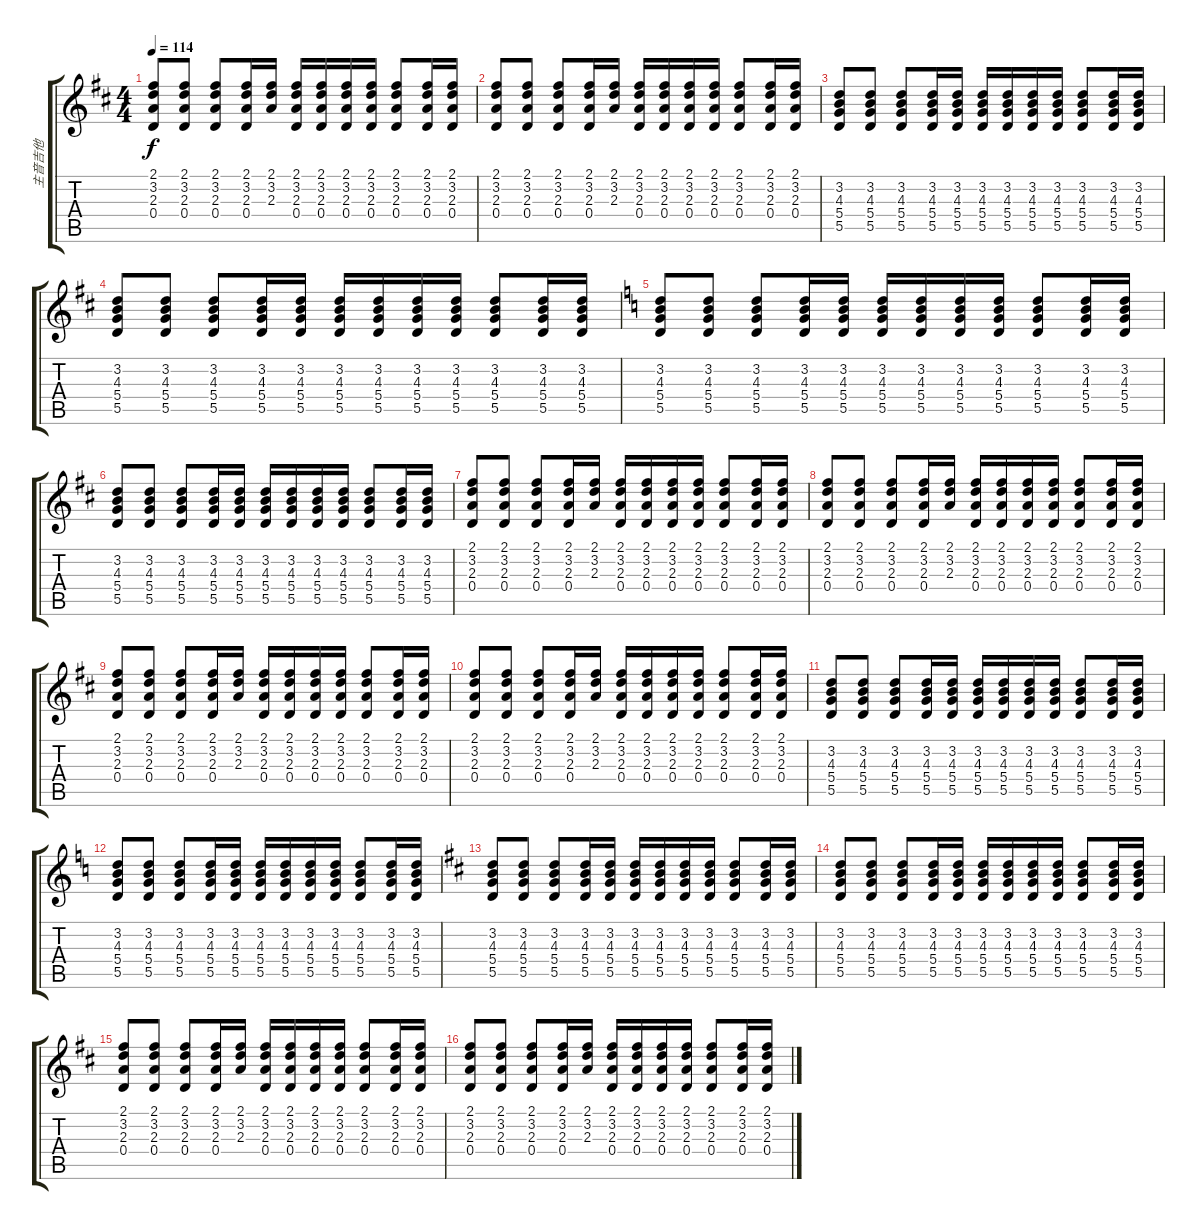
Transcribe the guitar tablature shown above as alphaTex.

\track ("主音吉他" "主音吉他") {instrument acousticguitarsteel}
\staff {score tabs}
\tuning (E4 B3 G3 D3 A2 E2) {hide}
\ts (4 4)
\tempo 114
\clef g2
\ks d
(2.1 3.2 2.3 0.4).8{dy f} (2.1 3.2 2.3 0.4).8 (2.1 3.2 2.3 0.4).8 (2.1 3.2 2.3 0.4).16 (2.1 3.2 2.3).16 (2.1 3.2 2.3 0.4).16 (2.1 3.2 2.3 0.4).16 (2.1 3.2 2.3 0.4).16 (2.1 3.2 2.3 0.4).16 (2.1 3.2 2.3 0.4).8 (2.1 3.2 2.3 0.4).16 (2.1 3.2 2.3 0.4).16 |
(2.1 3.2 2.3 0.4).8 (2.1 3.2 2.3 0.4).8 (2.1 3.2 2.3 0.4).8 (2.1 3.2 2.3 0.4).16 (2.1 3.2 2.3).16 (2.1 3.2 2.3 0.4).16 (2.1 3.2 2.3 0.4).16 (2.1 3.2 2.3 0.4).16 (2.1 3.2 2.3 0.4).16 (2.1 3.2 2.3 0.4).8 (2.1 3.2 2.3 0.4).16 (2.1 3.2 2.3 0.4).16 |
(3.2 4.3 5.4 5.5).8 (3.2 4.3 5.4 5.5).8 (3.2 4.3 5.4 5.5).8 (3.2 4.3 5.4 5.5).16 (3.2 4.3 5.4 5.5).16 (3.2 4.3 5.4 5.5).16 (3.2 4.3 5.4 5.5).16 (3.2 4.3 5.4 5.5).16 (3.2 4.3 5.4 5.5).16 (3.2 4.3 5.4 5.5).8 (3.2 4.3 5.4 5.5).16 (3.2 4.3 5.4 5.5).16 |
(3.2 4.3 5.4 5.5).8 (3.2 4.3 5.4 5.5).8 (3.2 4.3 5.4 5.5).8 (3.2 4.3 5.4 5.5).16 (3.2 4.3 5.4 5.5).16 (3.2 4.3 5.4 5.5).16 (3.2 4.3 5.4 5.5).16 (3.2 4.3 5.4 5.5).16 (3.2 4.3 5.4 5.5).16 (3.2 4.3 5.4 5.5).8 (3.2 4.3 5.4 5.5).16 (3.2 4.3 5.4 5.5).16 |
\ks c
(3.2 4.3 5.4 5.5).8 (3.2 4.3 5.4 5.5).8 (3.2 4.3 5.4 5.5).8 (3.2 4.3 5.4 5.5).16 (3.2 4.3 5.4 5.5).16 (3.2 4.3 5.4 5.5).16 (3.2 4.3 5.4 5.5).16 (3.2 4.3 5.4 5.5).16 (3.2 4.3 5.4 5.5).16 (3.2 4.3 5.4 5.5).8 (3.2 4.3 5.4 5.5).16 (3.2 4.3 5.4 5.5).16 |
\ks d
(3.2 4.3 5.4 5.5).8 (3.2 4.3 5.4 5.5).8 (3.2 4.3 5.4 5.5).8 (3.2 4.3 5.4 5.5).16 (3.2 4.3 5.4 5.5).16 (3.2 4.3 5.4 5.5).16 (3.2 4.3 5.4 5.5).16 (3.2 4.3 5.4 5.5).16 (3.2 4.3 5.4 5.5).16 (3.2 4.3 5.4 5.5).8 (3.2 4.3 5.4 5.5).16 (3.2 4.3 5.4 5.5).16 |
(2.1 3.2 2.3 0.4).8 (2.1 3.2 2.3 0.4).8 (2.1 3.2 2.3 0.4).8 (2.1 3.2 2.3 0.4).16 (2.1 3.2 2.3).16 (2.1 3.2 2.3 0.4).16 (2.1 3.2 2.3 0.4).16 (2.1 3.2 2.3 0.4).16 (2.1 3.2 2.3 0.4).16 (2.1 3.2 2.3 0.4).8 (2.1 3.2 2.3 0.4).16 (2.1 3.2 2.3 0.4).16 |
(2.1 3.2 2.3 0.4).8 (2.1 3.2 2.3 0.4).8 (2.1 3.2 2.3 0.4).8 (2.1 3.2 2.3 0.4).16 (2.1 3.2 2.3).16 (2.1 3.2 2.3 0.4).16 (2.1 3.2 2.3 0.4).16 (2.1 3.2 2.3 0.4).16 (2.1 3.2 2.3 0.4).16 (2.1 3.2 2.3 0.4).8 (2.1 3.2 2.3 0.4).16 (2.1 3.2 2.3 0.4).16 |
(2.1 3.2 2.3 0.4).8 (2.1 3.2 2.3 0.4).8 (2.1 3.2 2.3 0.4).8 (2.1 3.2 2.3 0.4).16 (2.1 3.2 2.3).16 (2.1 3.2 2.3 0.4).16 (2.1 3.2 2.3 0.4).16 (2.1 3.2 2.3 0.4).16 (2.1 3.2 2.3 0.4).16 (2.1 3.2 2.3 0.4).8 (2.1 3.2 2.3 0.4).16 (2.1 3.2 2.3 0.4).16 |
(2.1 3.2 2.3 0.4).8 (2.1 3.2 2.3 0.4).8 (2.1 3.2 2.3 0.4).8 (2.1 3.2 2.3 0.4).16 (2.1 3.2 2.3).16 (2.1 3.2 2.3 0.4).16 (2.1 3.2 2.3 0.4).16 (2.1 3.2 2.3 0.4).16 (2.1 3.2 2.3 0.4).16 (2.1 3.2 2.3 0.4).8 (2.1 3.2 2.3 0.4).16 (2.1 3.2 2.3 0.4).16 |
(3.2 4.3 5.4 5.5).8 (3.2 4.3 5.4 5.5).8 (3.2 4.3 5.4 5.5).8 (3.2 4.3 5.4 5.5).16 (3.2 4.3 5.4 5.5).16 (3.2 4.3 5.4 5.5).16 (3.2 4.3 5.4 5.5).16 (3.2 4.3 5.4 5.5).16 (3.2 4.3 5.4 5.5).16 (3.2 4.3 5.4 5.5).8 (3.2 4.3 5.4 5.5).16 (3.2 4.3 5.4 5.5).16 |
\ks c
(3.2 4.3 5.4 5.5).8 (3.2 4.3 5.4 5.5).8 (3.2 4.3 5.4 5.5).8 (3.2 4.3 5.4 5.5).16 (3.2 4.3 5.4 5.5).16 (3.2 4.3 5.4 5.5).16 (3.2 4.3 5.4 5.5).16 (3.2 4.3 5.4 5.5).16 (3.2 4.3 5.4 5.5).16 (3.2 4.3 5.4 5.5).8 (3.2 4.3 5.4 5.5).16 (3.2 4.3 5.4 5.5).16 |
\ks d
(3.2 4.3 5.4 5.5).8 (3.2 4.3 5.4 5.5).8 (3.2 4.3 5.4 5.5).8 (3.2 4.3 5.4 5.5).16 (3.2 4.3 5.4 5.5).16 (3.2 4.3 5.4 5.5).16 (3.2 4.3 5.4 5.5).16 (3.2 4.3 5.4 5.5).16 (3.2 4.3 5.4 5.5).16 (3.2 4.3 5.4 5.5).8 (3.2 4.3 5.4 5.5).16 (3.2 4.3 5.4 5.5).16 |
(3.2 4.3 5.4 5.5).8 (3.2 4.3 5.4 5.5).8 (3.2 4.3 5.4 5.5).8 (3.2 4.3 5.4 5.5).16 (3.2 4.3 5.4 5.5).16 (3.2 4.3 5.4 5.5).16 (3.2 4.3 5.4 5.5).16 (3.2 4.3 5.4 5.5).16 (3.2 4.3 5.4 5.5).16 (3.2 4.3 5.4 5.5).8 (3.2 4.3 5.4 5.5).16 (3.2 4.3 5.4 5.5).16 |
(2.1 3.2 2.3 0.4).8 (2.1 3.2 2.3 0.4).8 (2.1 3.2 2.3 0.4).8 (2.1 3.2 2.3 0.4).16 (2.1 3.2 2.3).16 (2.1 3.2 2.3 0.4).16 (2.1 3.2 2.3 0.4).16 (2.1 3.2 2.3 0.4).16 (2.1 3.2 2.3 0.4).16 (2.1 3.2 2.3 0.4).8 (2.1 3.2 2.3 0.4).16 (2.1 3.2 2.3 0.4).16 |
(2.1 3.2 2.3 0.4).8 (2.1 3.2 2.3 0.4).8 (2.1 3.2 2.3 0.4).8 (2.1 3.2 2.3 0.4).16 (2.1 3.2 2.3).16 (2.1 3.2 2.3 0.4).16 (2.1 3.2 2.3 0.4).16 (2.1 3.2 2.3 0.4).16 (2.1 3.2 2.3 0.4).16 (2.1 3.2 2.3 0.4).8 (2.1 3.2 2.3 0.4).16 (2.1 3.2 2.3 0.4).16
